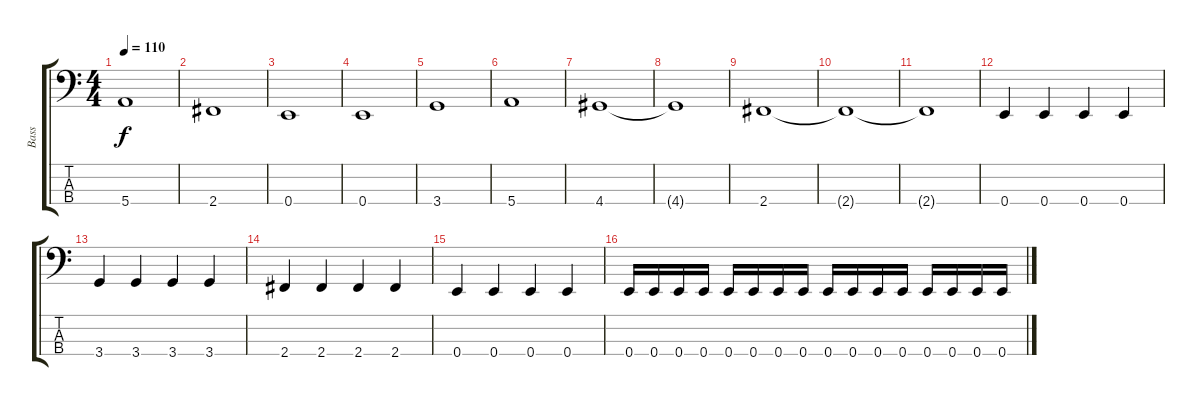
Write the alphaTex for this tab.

\track ("Bass" "Bass") {instrument electricguitarclean}
\staff {score tabs}
\tuning (G2 D2 A1 E1) {hide}
\ts (4 4)
\tempo 110
\clef f4
\ks c
5.4.1{dy f} |
2.4.1 |
0.4.1 |
0.4.1 |
3.4.1 |
5.4.1 |
4.4.1 |
4.4{t}.1 |
2.4.1 |
2.4{t}.1 |
2.4{t}.1 |
0.4.4 0.4.4 0.4.4 0.4.4 |
3.4.4 3.4.4 3.4.4 3.4.4 |
2.4.4 2.4.4 2.4.4 2.4.4 |
0.4.4 0.4.4 0.4.4 0.4.4 |
0.4.16 0.4.16 0.4.16 0.4.16 0.4.16 0.4.16 0.4.16 0.4.16 0.4.16 0.4.16 0.4.16 0.4.16 0.4.16 0.4.16 0.4.16 0.4.16
